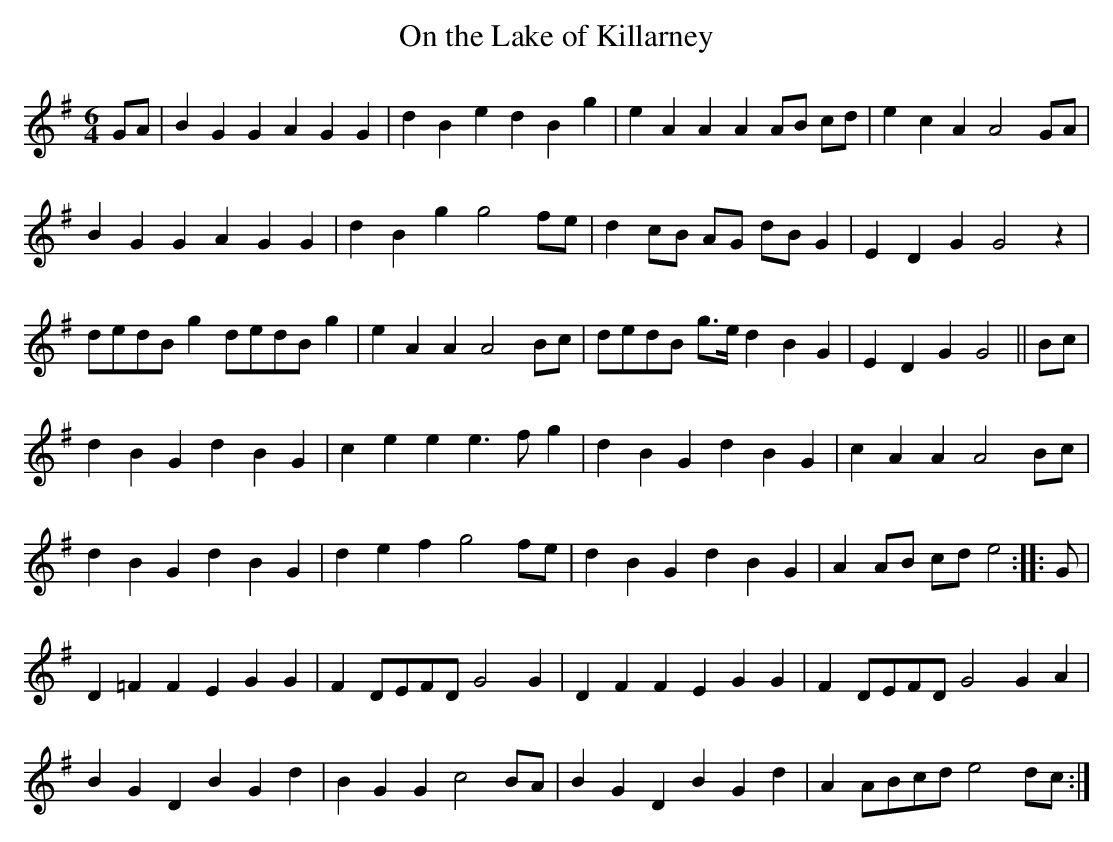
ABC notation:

X:1
T:On the Lake of Killarney
M:6/4
L:1/8
K:G
GA | B2G2G2A2G2G2 | d2B2e2d2B2g2 | e2A2A2A2AB cd | e2c2A2 A4 GA |
B2G2G2 A2G2G2 | d2B2g2 g4 fe | d2 cB AG dB G2 | E2D2G2 G4 z2 |
dedB g2 dedB g2 | e2A2A2 A4Bc | dedB g>e d2B2G2 | E2D2G2 G4 || Bc |
d2B2G2 d2B2G2 | c2e2e2 e3f g2 | d2B2G2 d2B2G2 | c2A2A2 A4Bc |
d2B2G2 d2B2G2 | d2e2f2 g4 fe | d2B2G2 d2B2G2 | A2 AB cd e4 :: G |
D2=F2F2E2G2G2 | F2 DEFD G4G2 | D2F2F2E2G2G2 | F2 DEFD G4 G2A2 |
B2G2D2B2G2d2 | B2G2G2 c4BA | B2G2D2B2G2d2 | A2 ABcd e4 dc :|]
